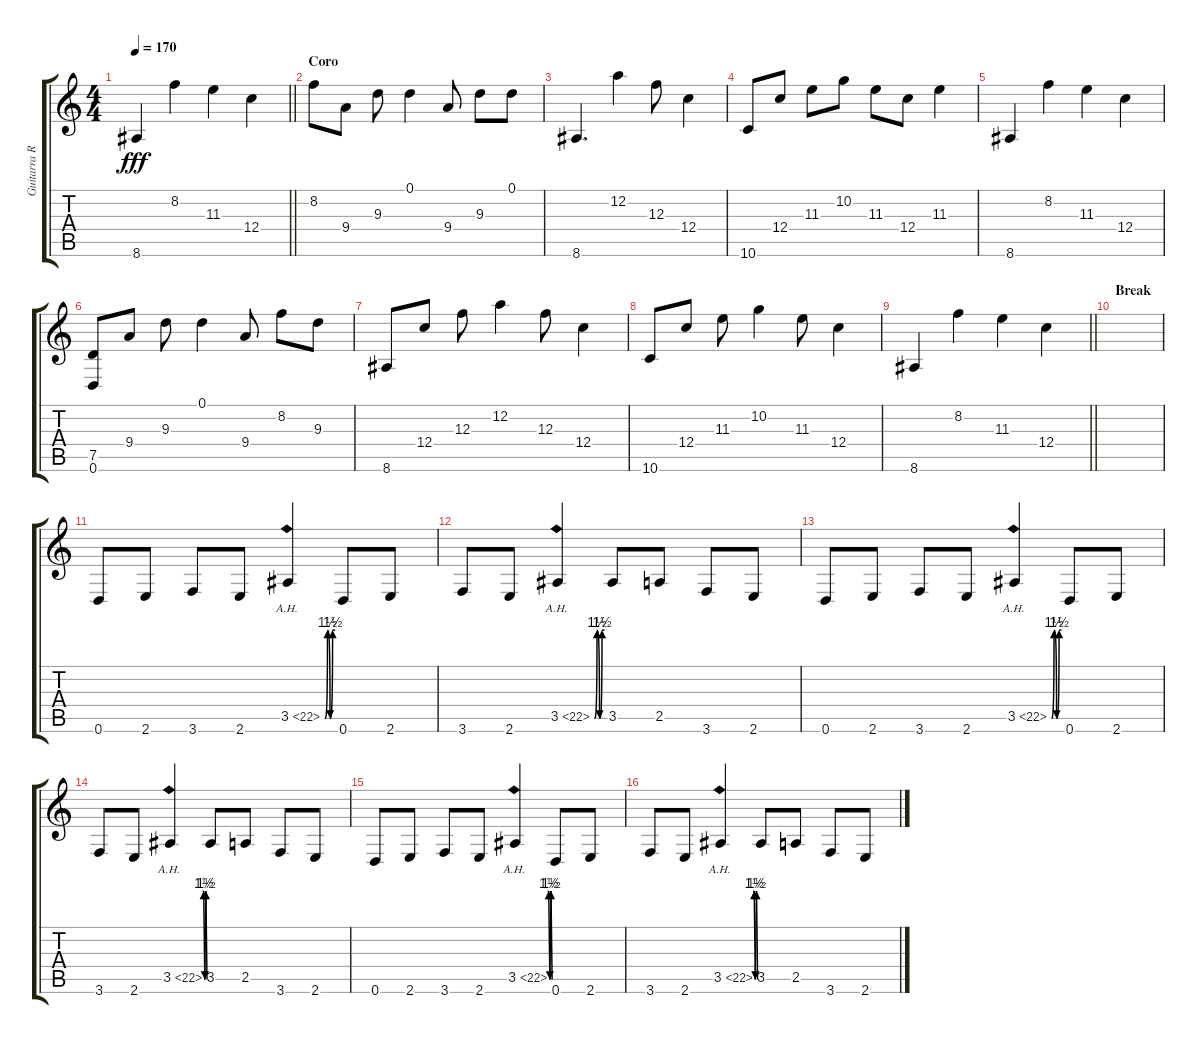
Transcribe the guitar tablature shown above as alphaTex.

\track ("Guitarra Ritmica" "Guitarra R") {instrument overdrivenguitar}
\staff {score tabs}
\tuning (D4 A3 F3 C3 G2 D2) {hide}
\ts (4 4)
\tempo 170
\clef g2
\barLineRight lightlight
\ks c
8.6.4{dy fff} 8.2.4 11.3.4 12.4.4 |
\section ("" "Coro")
8.2.8 9.4.8 9.3.8 0.1.4 9.4.8 9.3.8 0.1.8 |
8.6.4{d} 12.2.4 12.3.8 12.4.4 |
10.6.8 12.4.8 11.3.8 10.2.8 11.3.8 12.4.8 11.3.4 |
8.6.4 8.2.4 11.3.4 12.4.4 |
(7.5 0.6).8 9.4.8 9.3.8 0.1.4 9.4.8 8.2.8 9.3.8 |
8.6.8 12.4.8 12.3.8 12.2.4 12.3.8 12.4.4 |
10.6.8 12.4.8 11.3.8 10.2.4 11.3.8 12.4.4 |
\barLineRight lightlight
8.6.4 8.2.4 11.3.4 12.4.4 |
\section ("" "Break")
|
0.6.8 2.6.8 3.6.8 2.6.8 3.5{be (custom 0 0 15 6 30 0 45 6 60 6) ah 19}.4 0.6.8 2.6.8 |
3.6.8 2.6.8 3.5{be (custom 0 0 15 6 30 0 45 6 60 6) ah 19}.4 3.5.8 2.5.8 3.6.8 2.6.8 |
0.6.8 2.6.8 3.6.8 2.6.8 3.5{be (custom 0 0 15 6 30 0 45 6 60 6) ah 19}.4 0.6.8 2.6.8 |
3.6.8 2.6.8 3.5{be (custom 0 0 15 6 30 0 45 6 60 6) ah 19}.4 3.5.8 2.5.8 3.6.8 2.6.8 |
0.6.8 2.6.8 3.6.8 2.6.8 3.5{be (custom 0 0 15 6 30 0 45 6 60 6) ah 19}.4 0.6.8 2.6.8 |
3.6.8 2.6.8 3.5{be (custom 0 0 15 6 30 0 45 6 60 6) ah 19}.4 3.5.8 2.5.8 3.6.8 2.6.8
